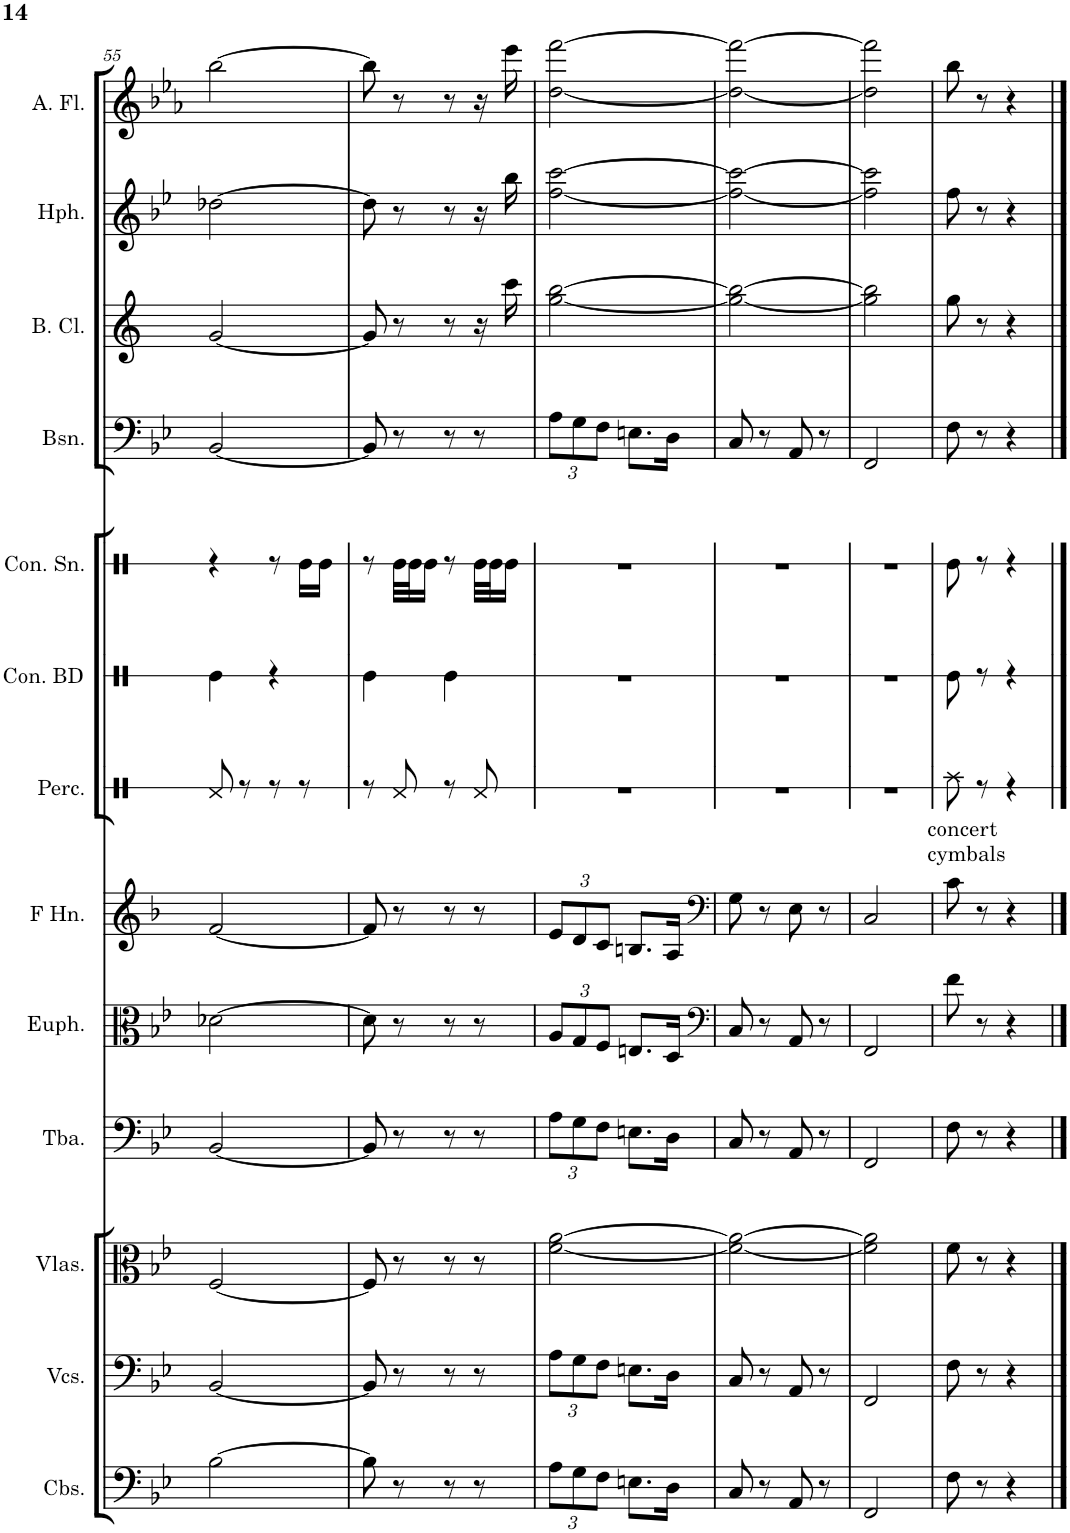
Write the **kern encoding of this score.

**kern	**kern	**kern	**kern	**kern	**kern	**kern	**kern	**kern	**kern	**kern	**kern	**kern
*part13	*part12	*part11	*part10	*part9	*part8	*part7	*part6	*part5	*part4	*part3	*part2	*part1
*staff13	*staff12	*staff11	*staff10	*staff9	*staff8	*staff7	*staff6	*staff5	*staff4	*staff3	*staff2	*staff1
*I"Contrabasses	*I"Violoncellos	*I"Violas	*I"Tuba	*I"Euphonium	*I"Horn in F	*I"Percussion	*I"Concert Bass Drum	*I"Concert Snare Drum	*I"Bassoon	*I"Bass Clarinet	*I"Heckelphone	*I"Alto Flute
*I'Cbs.	*I'Vcs.	*I'Vlas.	*I'Tba.	*I'Euph.	*	*I'Perc.	*I'Con. BD	*I'Con. Sn.	*I'Bsn.	*I'B. Cl.	*I'Hph.	*I'A. Fl.
!!LO:PB:g=z
*clefF4	*clefF4	*clefC3	*clefF4	*clefC3	*clefG2	*clefX	*clefX	*clefX	*clefF4	*clefG2	*clefG2	*clefG2
*Trd7c12	*	*	*	*	*Trd4c7	*	*	*	*	*Trd8c14	*Trd7c12	*Trd3c5
*k[b-e-]	*k[b-e-]	*k[b-e-]	*k[b-e-]	*k[b-e-]	*k[b-]	*k[]	*k[]	*k[]	*k[b-e-]	*k[]	*k[b-e-]	*k[b-e-a-]
*M2/4	*M2/4	*M2/4	*M2/4	*M2/4	*M2/4	*M2/4	*M2/4	*M2/4	*M2/4	*M2/4	*M2/4	*M2/4
=55	=55	=55	=55	=55	=55	=55	=55	=55	=55	=55	=55	=55
[2B-\	[2BB-/	[2F/	[2BB-/	[2d-X\	[2f/	8Rd/	4Re\	4r	[2BB-/	[2g/	[2dd-X\	[2bb-\
.	.	.	.	.	.	8r	.	.	.	.	.	.
.	.	.	.	.	.	8r	4r	8r	.	.	.	.
.	.	.	.	.	.	8r	.	16Re\LL	.	.	.	.
.	.	.	.	.	.	.	.	16Re\JJ	.	.	.	.
=56	=56	=56	=56	=56	=56	=56	=56	=56	=56	=56	=56	=56
8B-\]	8BB-/]	8F/]	8BB-/]	8d-\]	8f/]	8r	4Re\	8r	8BB-/]	8g/]	8dd-\]	8bb-\]
8r	8r	8r	8r	8r	8r	8Rd/	.	32Re\LLL	8r	8r	8r	8r
.	.	.	.	.	.	.	.	32Re\J	.	.	.	.
.	.	.	.	.	.	.	.	16Re\JJ	.	.	.	.
8r	8r	8r	8r	8r	8r	8r	4Re\	8r	8r	8r	8r	8r
8r	8r	8r	8r	8r	8r	8Rd/	.	32Re\LLL	8r	16r	16r	16r
.	.	.	.	.	.	.	.	32Re\J	.	.	.	.
.	.	.	.	.	.	.	.	16Re\JJ	.	16ccc\	16bb-\	16eee-\
=57	=57	=57	=57	=57	=57	=57	=57	=57	=57	=57	=57	=57
*Xbrackettup	*Xbrackettup	*	*Xbrackettup	*Xbrackettup	*Xbrackettup	*	*	*	*Xbrackettup	*	*	*
12A\L	12A\L	[2f\ [2a\	12A\L	12A/L	12e/L	2r	2r	2r	12A\L	[2gg\ [2bb\	[2ff\ [2ccc\	[2dd\ [2fff\
12G\	12G\	.	12G\	12G/	12d/	.	.	.	12G\	.	.	.
12F\J	12F\J	.	12F\J	12F/J	12c/J	.	.	.	12F\J	.	.	.
8.En\L	8.En\L	.	8.En\L	8.En/L	8.Bn/L	.	.	.	8.En\L	.	.	.
16D\Jk	16D\Jk	.	16D\Jk	16D/Jk	16A/Jk	.	.	.	16D\Jk	.	.	.
=58	=58	=58	=58	=58	=58	=58	=58	=58	=58	=58	=58	=58
*	*	*	*	*clefF4	*clefF4	*	*	*	*	*	*	*
8C/	8C/	2f\_ 2a\_	8C/	8C/	8G\	2r	2r	2r	8C/	2gg\_ 2bb\_	2ff\_ 2ccc\_	2dd\_ 2fff\_
8r	8r	.	8r	8r	8r	.	.	.	8r	.	.	.
8AA/	8AA/	.	8AA/	8AA/	8E\	.	.	.	8AA/	.	.	.
8r	8r	.	8r	8r	8r	.	.	.	8r	.	.	.
=59	=59	=59	=59	=59	=59	=59	=59	=59	=59	=59	=59	=59
2FF/	2FF/	2f\] 2a\]	2FF/	2FF/	2C/	2r	2r	2r	2FF/	2gg\] 2bb\]	2ff\] 2ccc\]	2dd\] 2fff\]
=60	=60	=60	=60	=60	=60	=60	=60	=60	=60	=60	=60	=60
!	!	!	!	!	!	!LO:TX:b:t=concert	!	!	!	!	!	!
!	!	!	!	!	!	!LO:TX:b:t=cymbals	!	!	!	!	!	!
8F\	8F\	8f\	8F\	8f\	8c\	8Rg\	8Re\	8Re\	8F\	8gg\	8ff\	8bb-\
8r	8r	8r	8r	8r	8r	8r	8r	8r	8r	8r	8r	8r
4r	4r	4r	4r	4r	4r	4r	4r	4r	4r	4r	4r	4r
==	==	==	==	==	==	==	==	==	==	==	==	==
*-	*-	*-	*-	*-	*-	*-	*-	*-	*-	*-	*-	*-
